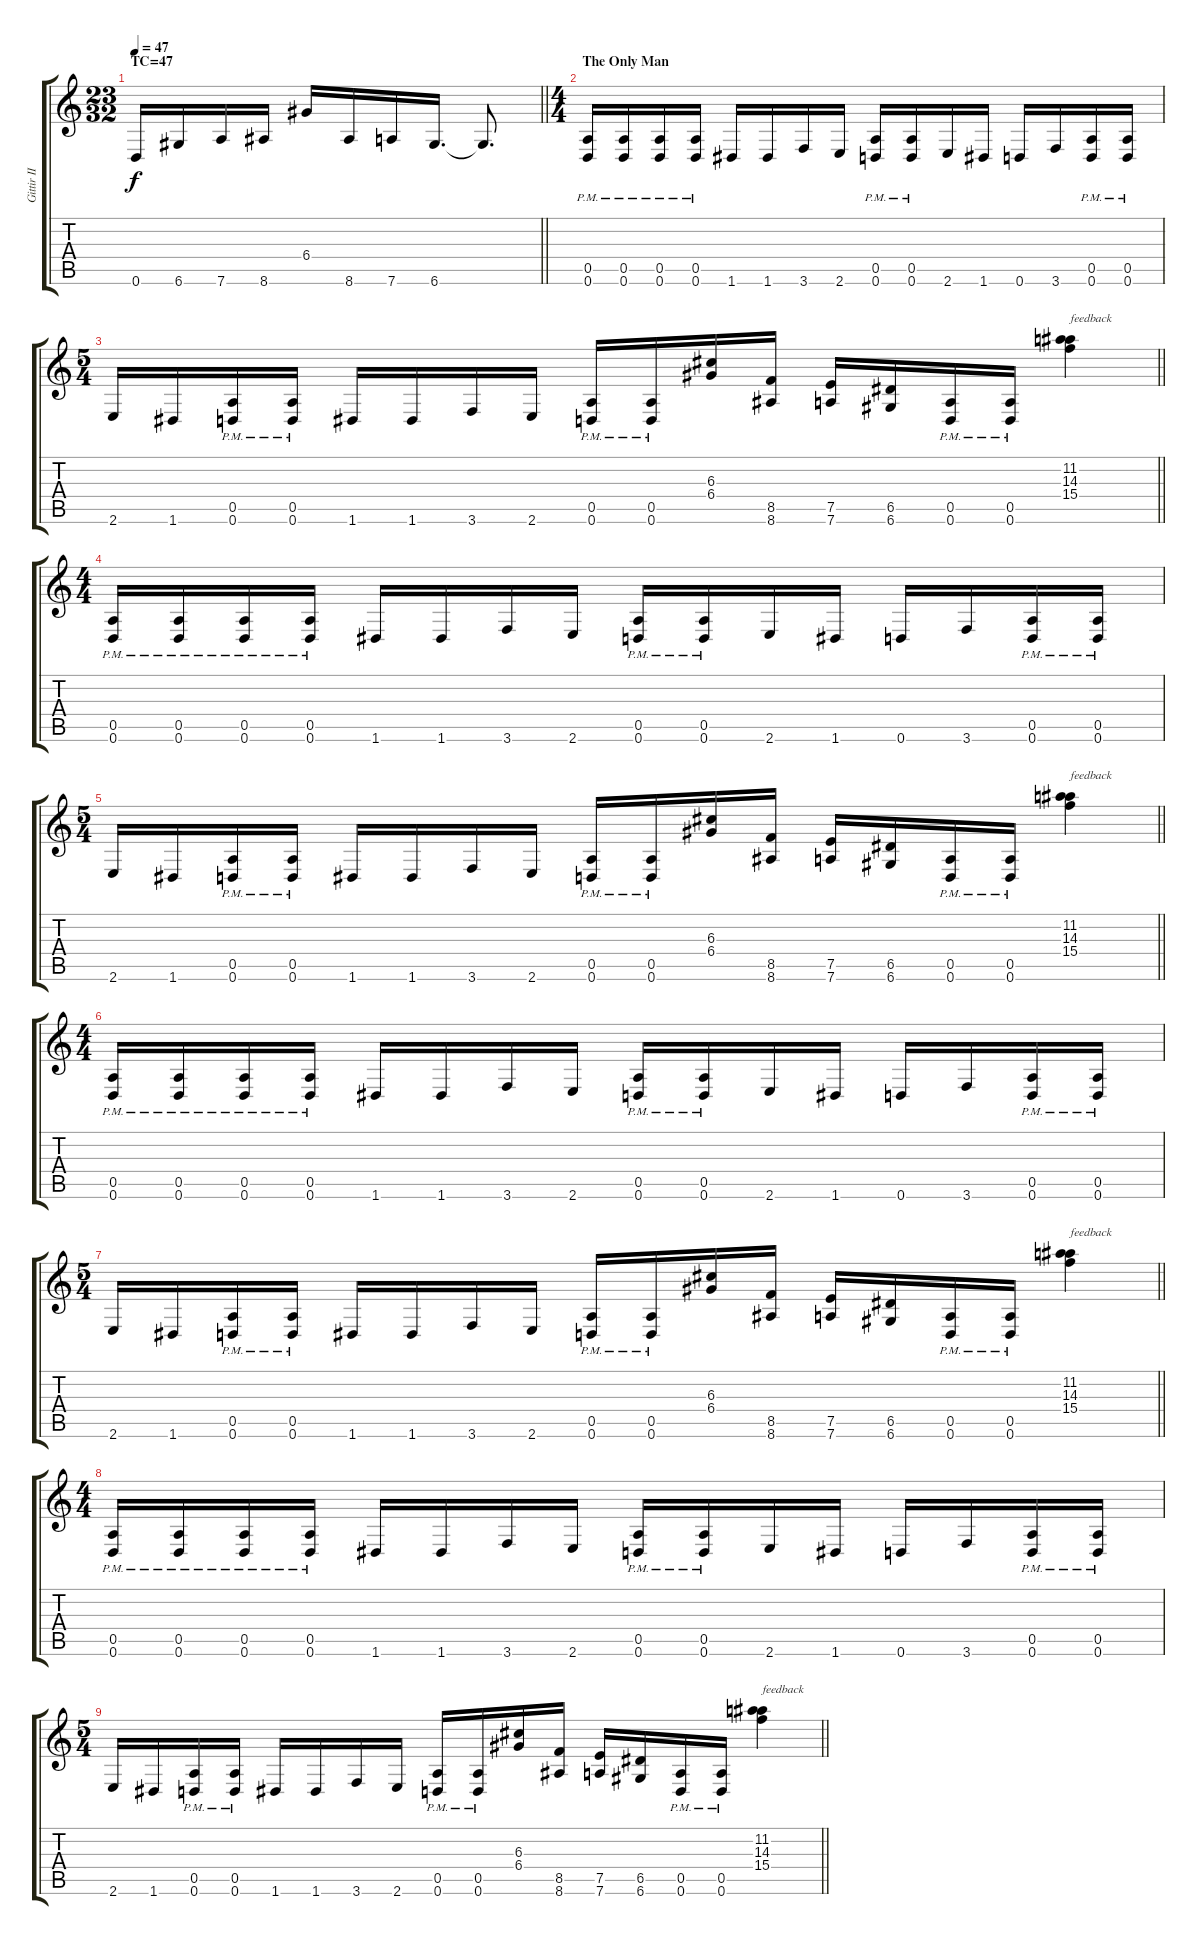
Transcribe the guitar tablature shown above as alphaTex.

\track ("Gittir II" "Gittir II") {instrument distortionguitar}
\staff {score tabs}
\tuning (E4 B3 G3 D3 A2 D2) {hide}
\ts (23 32)
\section ("" "TC=47")
\tempo 47
\clef g2
\barLineRight lightlight
\ks c
0.6.16{dy f} 6.6.16 7.6.16 8.6.16 6.4.16 8.6.16 7.6.16 6.6.16{d} 6.6{t}.8{d} |
\ts (4 4)
\section ("" "The Only Man")
(0.5{pm} 0.6{pm}).16 (0.5{pm} 0.6{pm}).16 (0.5{pm} 0.6{pm}).16 (0.5{pm} 0.6{pm}).16 1.6.16 1.6.16 3.6.16 2.6.16 (0.5{pm} 0.6{pm}).16 (0.5{pm} 0.6{pm}).16 2.6.16 1.6.16 0.6.16 3.6.16 (0.5{pm} 0.6{pm}).16 (0.5{pm} 0.6{pm}).16 |
\ts (5 4)
\barLineRight lightlight
2.6.16 1.6.16 (0.5{pm} 0.6{pm}).16 (0.5{pm} 0.6{pm}).16 1.6.16 1.6.16 3.6.16 2.6.16 (0.5{pm} 0.6{pm}).16 (0.5{pm} 0.6{pm}).16 (6.3 6.4).16 (8.5 8.6).16 (7.5 7.6).16 (6.5 6.6).16 (0.5{pm} 0.6{pm}).16 (0.5{pm} 0.6{pm}).16 (11.2 14.3 15.4).4{txt "feedback"} |
\ts (4 4)
(0.5{pm} 0.6{pm}).16 (0.5{pm} 0.6{pm}).16 (0.5{pm} 0.6{pm}).16 (0.5{pm} 0.6{pm}).16 1.6.16 1.6.16 3.6.16 2.6.16 (0.5{pm} 0.6{pm}).16 (0.5{pm} 0.6{pm}).16 2.6.16 1.6.16 0.6.16 3.6.16 (0.5{pm} 0.6{pm}).16 (0.5{pm} 0.6{pm}).16 |
\ts (5 4)
\barLineRight lightlight
2.6.16 1.6.16 (0.5{pm} 0.6{pm}).16 (0.5{pm} 0.6{pm}).16 1.6.16 1.6.16 3.6.16 2.6.16 (0.5{pm} 0.6{pm}).16 (0.5{pm} 0.6{pm}).16 (6.3 6.4).16 (8.5 8.6).16 (7.5 7.6).16 (6.5 6.6).16 (0.5{pm} 0.6{pm}).16 (0.5{pm} 0.6{pm}).16 (11.2 14.3 15.4).4{txt "feedback"} |
\ts (4 4)
(0.5{pm} 0.6{pm}).16 (0.5{pm} 0.6{pm}).16 (0.5{pm} 0.6{pm}).16 (0.5{pm} 0.6{pm}).16 1.6.16 1.6.16 3.6.16 2.6.16 (0.5{pm} 0.6{pm}).16 (0.5{pm} 0.6{pm}).16 2.6.16 1.6.16 0.6.16 3.6.16 (0.5{pm} 0.6{pm}).16 (0.5{pm} 0.6{pm}).16 |
\ts (5 4)
\barLineRight lightlight
2.6.16 1.6.16 (0.5{pm} 0.6{pm}).16 (0.5{pm} 0.6{pm}).16 1.6.16 1.6.16 3.6.16 2.6.16 (0.5{pm} 0.6{pm}).16 (0.5{pm} 0.6{pm}).16 (6.3 6.4).16 (8.5 8.6).16 (7.5 7.6).16 (6.5 6.6).16 (0.5{pm} 0.6{pm}).16 (0.5{pm} 0.6{pm}).16 (11.2 14.3 15.4).4{txt "feedback"} |
\ts (4 4)
(0.5{pm} 0.6{pm}).16 (0.5{pm} 0.6{pm}).16 (0.5{pm} 0.6{pm}).16 (0.5{pm} 0.6{pm}).16 1.6.16 1.6.16 3.6.16 2.6.16 (0.5{pm} 0.6{pm}).16 (0.5{pm} 0.6{pm}).16 2.6.16 1.6.16 0.6.16 3.6.16 (0.5{pm} 0.6{pm}).16 (0.5{pm} 0.6{pm}).16 |
\ts (5 4)
\barLineRight lightlight
2.6.16 1.6.16 (0.5{pm} 0.6{pm}).16 (0.5{pm} 0.6{pm}).16 1.6.16 1.6.16 3.6.16 2.6.16 (0.5{pm} 0.6{pm}).16 (0.5{pm} 0.6{pm}).16 (6.3 6.4).16 (8.5 8.6).16 (7.5 7.6).16 (6.5 6.6).16 (0.5{pm} 0.6{pm}).16 (0.5{pm} 0.6{pm}).16 (11.2 14.3 15.4).4{txt "feedback"}
